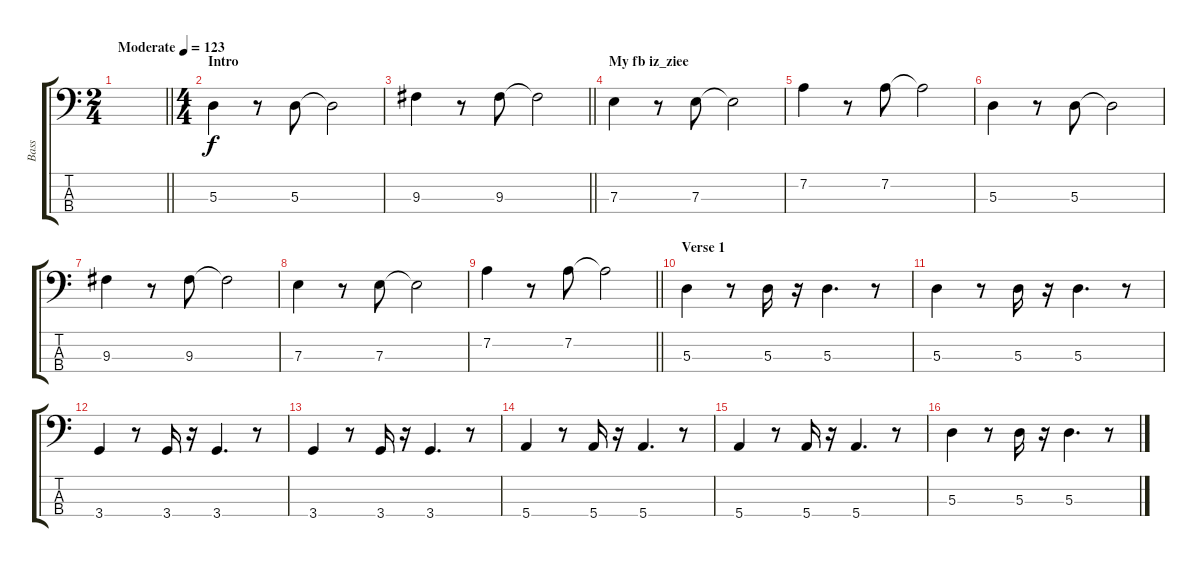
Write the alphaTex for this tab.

\track ("Bass" "Bass") {instrument electricbassfinger}
\staff {score tabs}
\tuning (G2 D2 A1 E1) {hide}
\ts (2 4)
\tempo (123 "Moderate")
\clef f4
\barLineRight lightlight
\ks c
|
\ts (4 4)
\section ("" "Intro")
5.3.4 r.8 5.3.8 5.3{t}.2 |
\barLineRight lightlight
9.3.4 r.8 9.3.8 9.3{t}.2 |
\section ("" "My fb iz_ziee")
7.3.4 r.8 7.3.8 7.3{t}.2 |
7.2.4 r.8 7.2.8 7.2{t}.2 |
5.3.4 r.8 5.3.8 5.3{t}.2 |
9.3.4 r.8 9.3.8 9.3{t}.2 |
7.3.4 r.8 7.3.8 7.3{t}.2 |
\barLineRight lightlight
7.2.4 r.8 7.2.8 7.2{t}.2 |
\section ("" "Verse 1")
5.3.4 r.8 5.3.16 r.16 5.3.4{d} r.8 |
5.3.4 r.8 5.3.16 r.16 5.3.4{d} r.8 |
3.4.4 r.8 3.4.16 r.16 3.4.4{d} r.8 |
3.4.4 r.8 3.4.16 r.16 3.4.4{d} r.8 |
5.4.4 r.8 5.4.16 r.16 5.4.4{d} r.8 |
5.4.4 r.8 5.4.16 r.16 5.4.4{d} r.8 |
5.3.4 r.8 5.3.16 r.16 5.3.4{d} r.8
